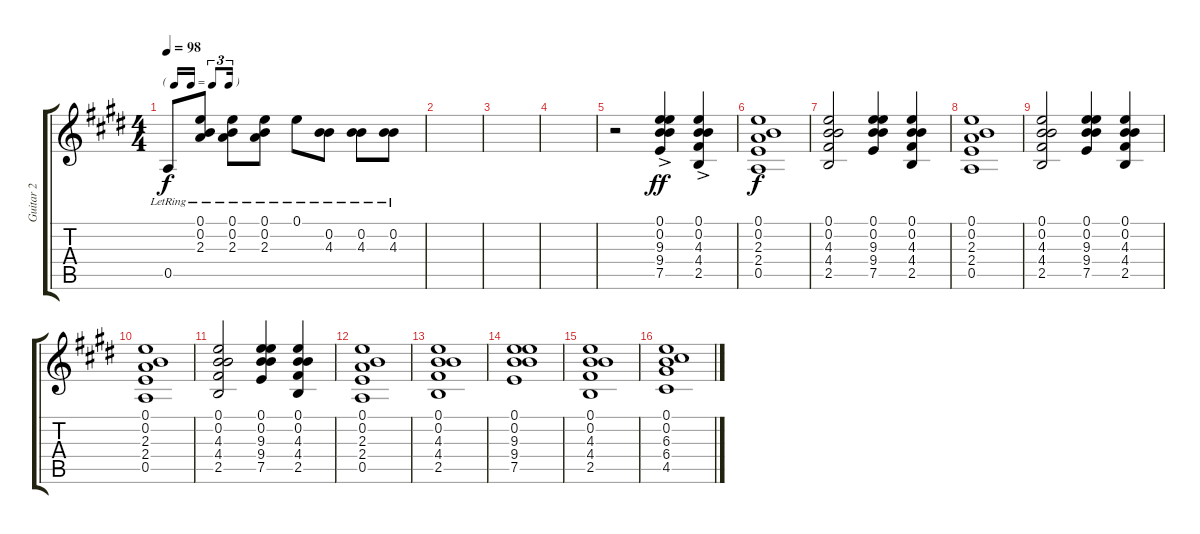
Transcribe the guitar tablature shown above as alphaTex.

\track ("Guitar 2" "Guitar 2") {instrument electricguitarclean}
\staff {score tabs}
\tuning (E4 B3 G3 D3 A2 E2) {hide}
\ts (4 4)
\tf triplet16th
\tempo 98
\clef g2
\ks e
0.5{lr}.8{dy f} (0.1{lr} 0.2{lr} 2.3{lr}).8 (0.1{lr} 0.2{lr} 2.3{lr}).8 (0.1{lr} 0.2{lr} 2.3{lr}).8 0.1{lr}.8 (0.2{lr} 4.3{lr}).8 (0.2{lr} 4.3{lr}).8 (0.2{lr} 4.3{lr}).8 |
|
|
|
r.2 (0.1 0.2 9.3{ac} 9.4{ac} 7.5{ac}).4{dy ff} (0.1 0.2 4.3{ac} 4.4{ac} 2.5{ac}).4 |
(0.1 0.2 2.3 2.4 0.5).1{dy f} |
(0.1 0.2 4.3 4.4 2.5).2 (0.1 0.2 9.3 9.4 7.5).4 (0.1 0.2 4.3 4.4 2.5).4 |
(0.1 0.2 2.3 2.4 0.5).1 |
(0.1 0.2 4.3 4.4 2.5).2 (0.1 0.2 9.3 9.4 7.5).4 (0.1 0.2 4.3 4.4 2.5).4 |
(0.1 0.2 2.3 2.4 0.5).1 |
(0.1 0.2 4.3 4.4 2.5).2 (0.1 0.2 9.3 9.4 7.5).4 (0.1 0.2 4.3 4.4 2.5).4 |
(0.1 0.2 2.3 2.4 0.5).1 |
(0.1 0.2 4.3 4.4 2.5).1 |
(0.1 0.2 9.3 9.4 7.5).1 |
(0.1 0.2 4.3 4.4 2.5).1 |
(0.1 0.2 6.3 6.4 4.5).1
